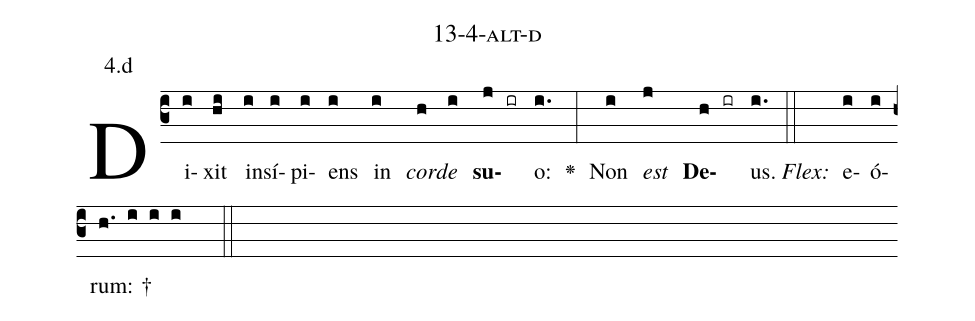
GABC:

name: 13-4-alt-d;
annotation: 4.d;
%%
(c3)Di(i)xit(hi) in(i)sí(i)pi(i)ens(i) in(i) <i>cor</i>(h)<i>de</i>(i) <b>su</b>(j ir)o:(i.) <v>\greheightstar</v>(:) Non(i) <i>est</i>(j) <b>De</b>(h ir)us.(i.) (::)
<i>Flex:</i>()  e(i)ó(i)rum: †(h. i i i  ::)

%E(i) u(h) o(i) u(j) a(h) e.(i.) (::)
